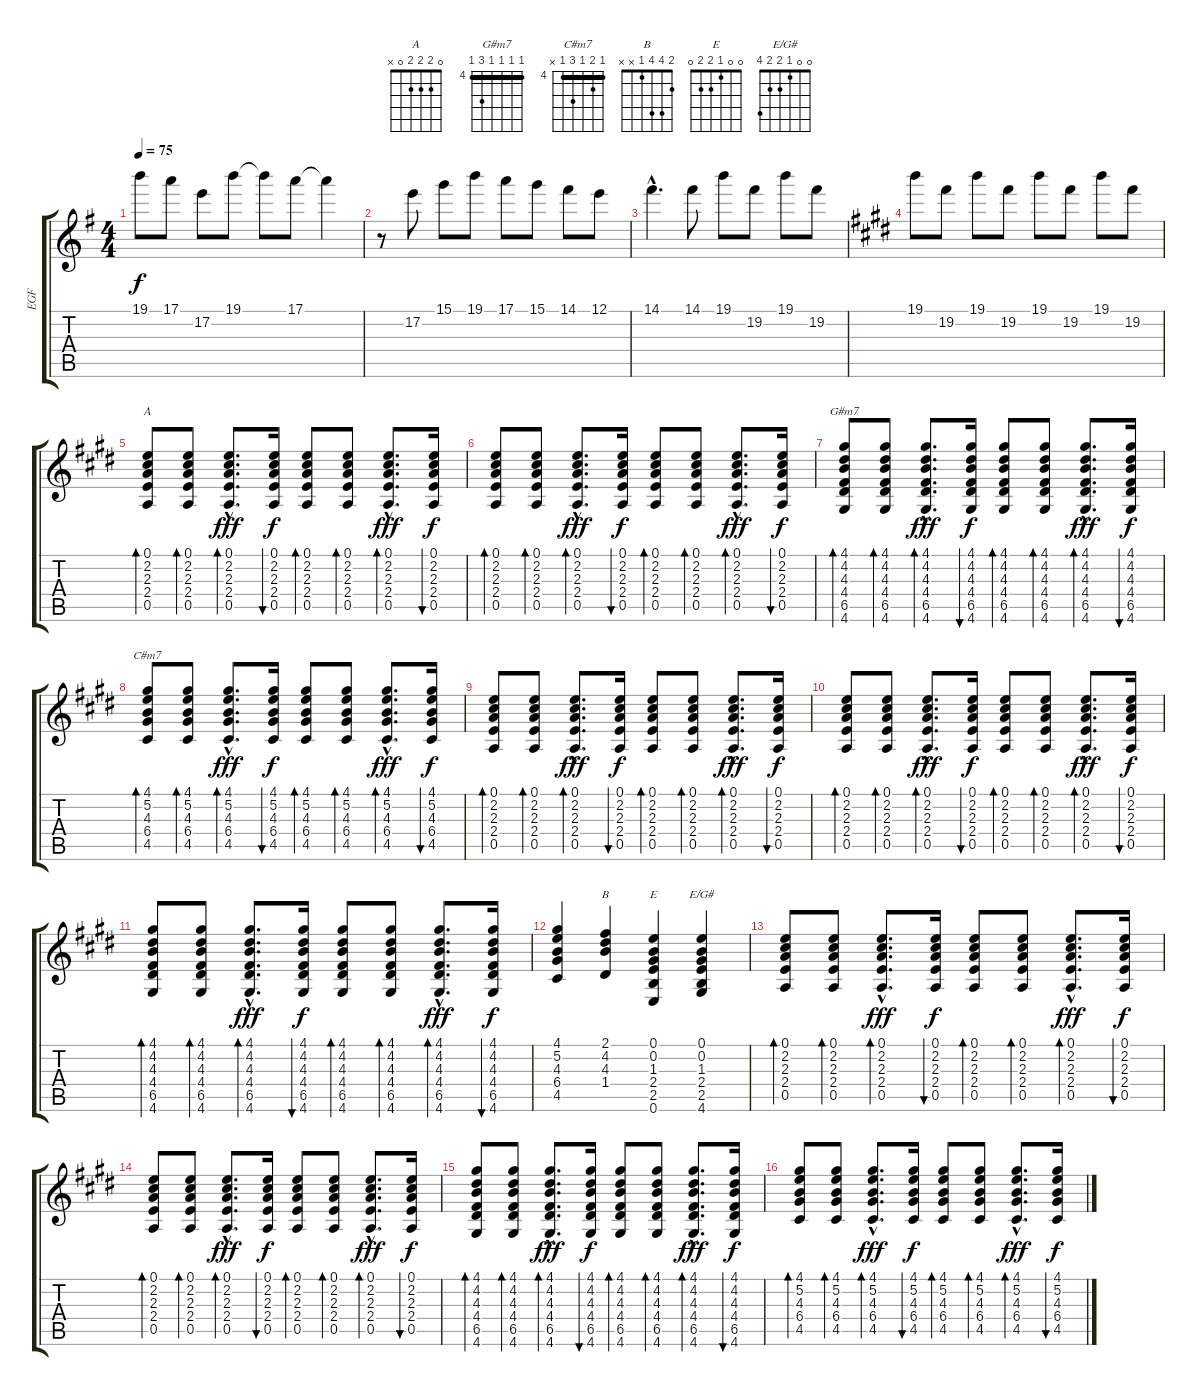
\track ("EGF" "EGF") {instrument overdrivenguitar}
\staff {score tabs}
\tuning (E4 B3 G3 D3 A2 E2) {hide}
\chord ("A" 0 2 2 2 0 x)
\chord ("G#m7" 4 4 4 4 6 4) {firstfret 4 barre 4}
\chord ("C#m7" 4 5 4 6 4 x) {firstfret 4 barre 4}
\chord ("B" 2 4 4 1 x x)
\chord ("E" 0 0 1 2 2 0)
\chord ("E/G#" 0 0 1 2 2 4)
\ts (4 4)
\tempo 75
\clef g2
\ks g
19.1.8{dy f} 17.1.8 17.2.8 19.1.8 19.1{t}.8 17.1.8 17.1{t}.4 |
r.8 17.2.8 15.1.8 19.1.8 17.1.8 15.1.8 14.1.8 12.1.8 |
14.1{hac}.4{d} 14.1.8 19.1.8 19.2.8 19.1.8 19.2.8 |
\ks e
19.1.8 19.2.8 19.1.8 19.2.8 19.1.8 19.2.8 19.1.8 19.2.8 |
(0.1 2.2 2.3 2.4 0.5).8{bd 60 ch "A" volume 11 instrument overdrivenguitar} (0.1 2.2 2.3 2.4 0.5).8{bd 60} (0.1{hac} 2.2{hac} 2.3{hac} 2.4{hac} 0.5{hac}).8{d bd 60 dy fff} (0.1 2.2 2.3 2.4 0.5).16{bu 60 dy f} (0.1 2.2 2.3 2.4 0.5).8{bd 60} (0.1 2.2 2.3 2.4 0.5).8{bd 60} (0.1{hac} 2.2{hac} 2.3{hac} 2.4{hac} 0.5{hac}).8{d bd 60 dy fff} (0.1 2.2 2.3 2.4 0.5).16{bu 60 dy f} |
(0.1 2.2 2.3 2.4 0.5).8{bd 60} (0.1 2.2 2.3 2.4 0.5).8{bd 60} (0.1{hac} 2.2{hac} 2.3{hac} 2.4{hac} 0.5{hac}).8{d bd 60 dy fff} (0.1 2.2 2.3 2.4 0.5).16{bu 60 dy f} (0.1 2.2 2.3 2.4 0.5).8{bd 60} (0.1 2.2 2.3 2.4 0.5).8{bd 60} (0.1{hac} 2.2{hac} 2.3{hac} 2.4{hac} 0.5{hac}).8{d bd 60 dy fff} (0.1 2.2 2.3 2.4 0.5).16{bu 60 dy f} |
(4.1 4.2 4.3 4.4 6.5 4.6).8{bd 60 ch "G#m7"} (4.1 4.2 4.3 4.4 6.5 4.6).8{bd 60} (4.1{hac} 4.2{hac} 4.3{hac} 4.4{hac} 6.5{hac} 4.6{hac}).8{d bd 60 dy fff} (4.1 4.2 4.3 4.4 6.5 4.6).16{bu 60 dy f} (4.1 4.2 4.3 4.4 6.5 4.6).8{bd 60} (4.1 4.2 4.3 4.4 6.5 4.6).8{bd 60} (4.1{hac} 4.2{hac} 4.3{hac} 4.4{hac} 6.5{hac} 4.6{hac}).8{d bd 60 dy fff} (4.1 4.2 4.3 4.4 6.5 4.6).16{bu 60 dy f} |
(4.1 5.2 4.3 6.4 4.5).8{bd 60 ch "C#m7"} (4.1 5.2 4.3 6.4 4.5).8{bd 60} (4.1{hac} 5.2{hac} 4.3{hac} 6.4{hac} 4.5{hac}).8{d bd 60 dy fff} (4.1 5.2 4.3 6.4 4.5).16{bu 60 dy f} (4.1 5.2 4.3 6.4 4.5).8{bd 60} (4.1 5.2 4.3 6.4 4.5).8{bd 60} (4.1{hac} 5.2{hac} 4.3{hac} 6.4{hac} 4.5{hac}).8{d bd 60 dy fff} (4.1 5.2 4.3 6.4 4.5).16{bu 60 dy f} |
(0.1 2.2 2.3 2.4 0.5).8{bd 60} (0.1 2.2 2.3 2.4 0.5).8{bd 60} (0.1{hac} 2.2{hac} 2.3{hac} 2.4{hac} 0.5{hac}).8{d bd 60 dy fff} (0.1 2.2 2.3 2.4 0.5).16{bu 60 dy f} (0.1 2.2 2.3 2.4 0.5).8{bd 60} (0.1 2.2 2.3 2.4 0.5).8{bd 60} (0.1{hac} 2.2{hac} 2.3{hac} 2.4{hac} 0.5{hac}).8{d bd 60 dy fff} (0.1 2.2 2.3 2.4 0.5).16{bu 60 dy f} |
(0.1 2.2 2.3 2.4 0.5).8{bd 60} (0.1 2.2 2.3 2.4 0.5).8{bd 60} (0.1{hac} 2.2{hac} 2.3{hac} 2.4{hac} 0.5{hac}).8{d bd 60 dy fff} (0.1 2.2 2.3 2.4 0.5).16{bu 60 dy f} (0.1 2.2 2.3 2.4 0.5).8{bd 60} (0.1 2.2 2.3 2.4 0.5).8{bd 60} (0.1{hac} 2.2{hac} 2.3{hac} 2.4{hac} 0.5{hac}).8{d bd 60 dy fff} (0.1 2.2 2.3 2.4 0.5).16{bu 60 dy f} |
(4.1 4.2 4.3 4.4 6.5 4.6).8{bd 60} (4.1 4.2 4.3 4.4 6.5 4.6).8{bd 60} (4.1{hac} 4.2{hac} 4.3{hac} 4.4{hac} 6.5{hac} 4.6{hac}).8{d bd 60 dy fff} (4.1 4.2 4.3 4.4 6.5 4.6).16{bu 60 dy f} (4.1 4.2 4.3 4.4 6.5 4.6).8{bd 60} (4.1 4.2 4.3 4.4 6.5 4.6).8{bd 60} (4.1{hac} 4.2{hac} 4.3{hac} 4.4{hac} 6.5{hac} 4.6{hac}).8{d bd 60 dy fff} (4.1 4.2 4.3 4.4 6.5 4.6).16{bu 60 dy f} |
(4.1 5.2 4.3 6.4 4.5).4 (2.1 4.2 4.3 1.4).4{ch "B"} (0.1 0.2 1.3 2.4 2.5 0.6).4{ch "E"} (0.1 0.2 1.3 2.4 2.5 4.6).4{ch "E/G#"} |
(0.1 2.2 2.3 2.4 0.5).8{bd 60} (0.1 2.2 2.3 2.4 0.5).8{bd 60} (0.1{hac} 2.2{hac} 2.3{hac} 2.4{hac} 0.5{hac}).8{d bd 60 dy fff} (0.1 2.2 2.3 2.4 0.5).16{bu 60 dy f} (0.1 2.2 2.3 2.4 0.5).8{bd 60} (0.1 2.2 2.3 2.4 0.5).8{bd 60} (0.1{hac} 2.2{hac} 2.3{hac} 2.4{hac} 0.5{hac}).8{d bd 60 dy fff} (0.1 2.2 2.3 2.4 0.5).16{bu 60 dy f} |
(0.1 2.2 2.3 2.4 0.5).8{bd 60} (0.1 2.2 2.3 2.4 0.5).8{bd 60} (0.1{hac} 2.2{hac} 2.3{hac} 2.4{hac} 0.5{hac}).8{d bd 60 dy fff} (0.1 2.2 2.3 2.4 0.5).16{bu 60 dy f} (0.1 2.2 2.3 2.4 0.5).8{bd 60} (0.1 2.2 2.3 2.4 0.5).8{bd 60} (0.1{hac} 2.2{hac} 2.3{hac} 2.4{hac} 0.5{hac}).8{d bd 60 dy fff} (0.1 2.2 2.3 2.4 0.5).16{bu 60 dy f} |
(4.1 4.2 4.3 4.4 6.5 4.6).8{bd 60} (4.1 4.2 4.3 4.4 6.5 4.6).8{bd 60} (4.1{hac} 4.2{hac} 4.3{hac} 4.4{hac} 6.5{hac} 4.6{hac}).8{d bd 60 dy fff} (4.1 4.2 4.3 4.4 6.5 4.6).16{bu 60 dy f} (4.1 4.2 4.3 4.4 6.5 4.6).8{bd 60} (4.1 4.2 4.3 4.4 6.5 4.6).8{bd 60} (4.1{hac} 4.2{hac} 4.3{hac} 4.4{hac} 6.5{hac} 4.6{hac}).8{d bd 60 dy fff} (4.1 4.2 4.3 4.4 6.5 4.6).16{bu 60 dy f} |
(4.1 5.2 4.3 6.4 4.5).8{bd 60} (4.1 5.2 4.3 6.4 4.5).8{bd 60} (4.1{hac} 5.2{hac} 4.3{hac} 6.4{hac} 4.5{hac}).8{d bd 60 dy fff} (4.1 5.2 4.3 6.4 4.5).16{bu 60 dy f} (4.1 5.2 4.3 6.4 4.5).8{bd 60} (4.1 5.2 4.3 6.4 4.5).8{bd 60} (4.1{hac} 5.2{hac} 4.3{hac} 6.4{hac} 4.5{hac}).8{d bd 60 dy fff} (4.1 5.2 4.3 6.4 4.5).16{bu 60 dy f}
